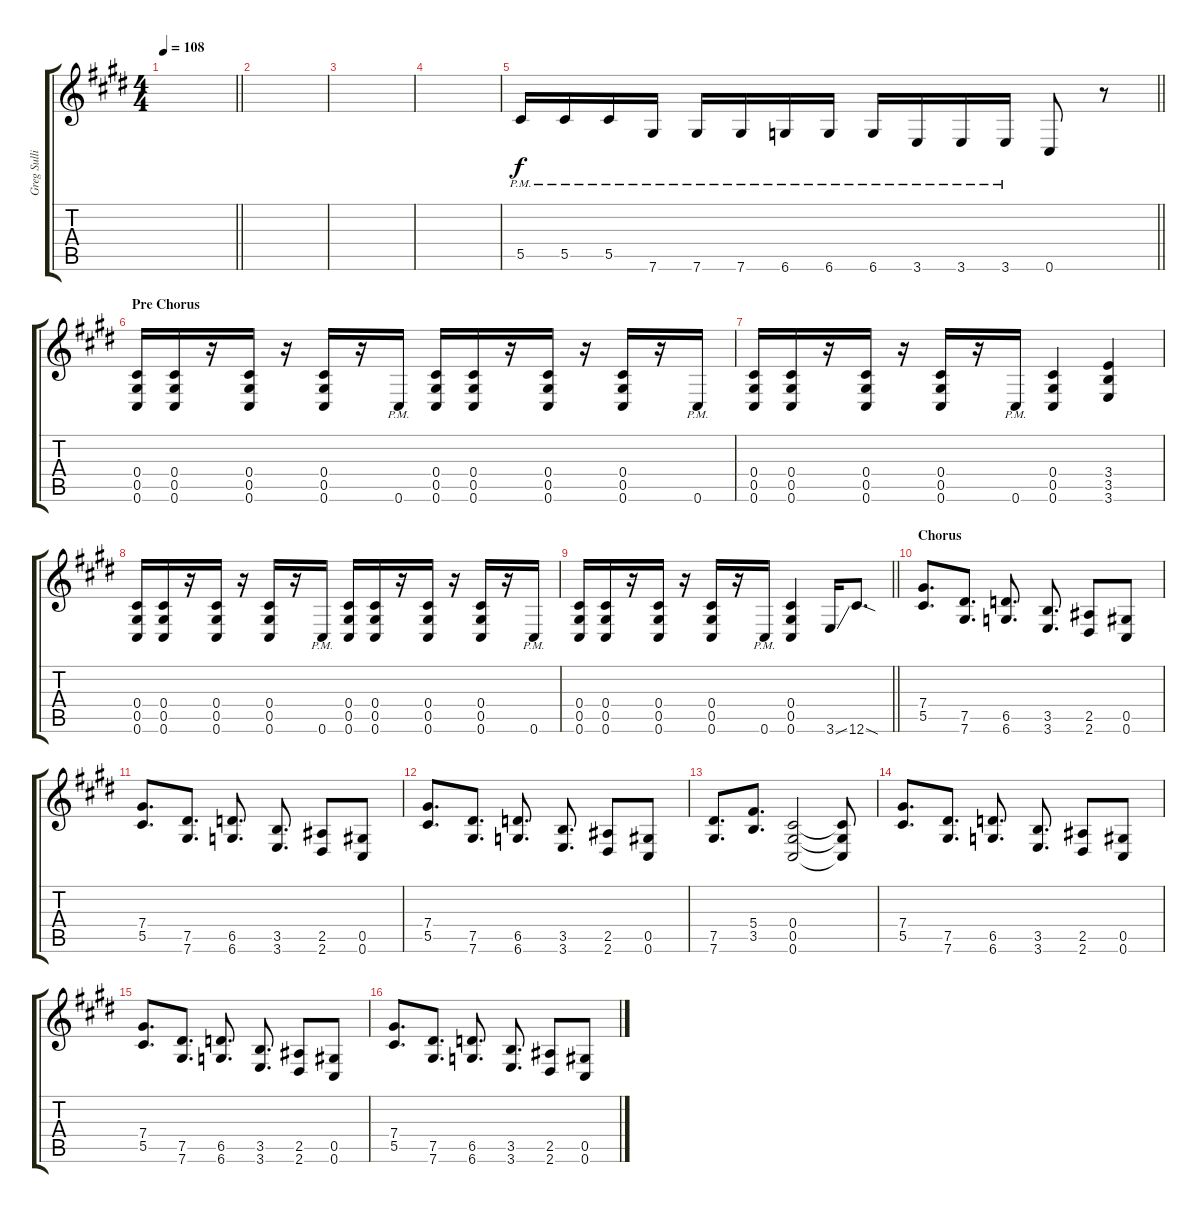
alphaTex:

\track ("Greg Sullivan " "Greg Sulli") {instrument overdrivenguitar}
\staff {score tabs}
\tuning (Eb4 Bb3 Gb3 Db3 Ab2 Db2) {hide}
\ts (4 4)
\tempo 108
\clef g2
\barLineRight lightlight
\ks c#minor
|
|
|
|
\barLineRight lightlight
5.5{pm}.16 5.5{pm}.16 5.5{pm}.16 7.6{pm}.16 7.6{pm}.16 7.6{pm}.16 6.6{pm}.16 6.6{pm}.16 6.6{pm}.16 3.6{pm}.16 3.6{pm}.16 3.6{pm}.16 0.6.8 r.8 |
\section ("" "Pre Chorus")
(0.4 0.5 0.6).16 (0.4 0.5 0.6).16 r.16 (0.4 0.5 0.6).16 r.16 (0.4 0.5 0.6).16 r.16 0.6{pm}.16 (0.4 0.5 0.6).16 (0.4 0.5 0.6).16 r.16 (0.4 0.5 0.6).16 r.16 (0.4 0.5 0.6).16 r.16 0.6{pm}.16 |
(0.4 0.5 0.6).16 (0.4 0.5 0.6).16 r.16 (0.4 0.5 0.6).16 r.16 (0.4 0.5 0.6).16 r.16 0.6{pm}.16 (0.4 0.5 0.6).4 (3.4 3.5 3.6).4 |
(0.4 0.5 0.6).16 (0.4 0.5 0.6).16 r.16 (0.4 0.5 0.6).16 r.16 (0.4 0.5 0.6).16 r.16 0.6{pm}.16 (0.4 0.5 0.6).16 (0.4 0.5 0.6).16 r.16 (0.4 0.5 0.6).16 r.16 (0.4 0.5 0.6).16 r.16 0.6{pm}.16 |
\barLineRight lightlight
(0.4 0.5 0.6).16 (0.4 0.5 0.6).16 r.16 (0.4 0.5 0.6).16 r.16 (0.4 0.5 0.6).16 r.16 0.6{pm}.16 (0.4 0.5 0.6).4 3.6{ss}.16 12.6{sod}.8{d} |
\section ("" "Chorus")
(7.4 5.5).8{d} (7.5 7.6).8{d} (6.5 6.6).8{d} (3.5 3.6).8{d} (2.5 2.6).8 (0.5 0.6).8 |
(7.4 5.5).8{d} (7.5 7.6).8{d} (6.5 6.6).8{d} (3.5 3.6).8{d} (2.5 2.6).8 (0.5 0.6).8 |
(7.4 5.5).8{d} (7.5 7.6).8{d} (6.5 6.6).8{d} (3.5 3.6).8{d} (2.5 2.6).8 (0.5 0.6).8 |
(7.5 7.6).8{d} (5.4 3.5).8{d} (0.4 0.5 0.6).2 (0.4{t} 0.5{t} 0.6{t}).8 |
(7.4 5.5).8{d} (7.5 7.6).8{d} (6.5 6.6).8{d} (3.5 3.6).8{d} (2.5 2.6).8 (0.5 0.6).8 |
(7.4 5.5).8{d} (7.5 7.6).8{d} (6.5 6.6).8{d} (3.5 3.6).8{d} (2.5 2.6).8 (0.5 0.6).8 |
(7.4 5.5).8{d} (7.5 7.6).8{d} (6.5 6.6).8{d} (3.5 3.6).8{d} (2.5 2.6).8 (0.5 0.6).8
